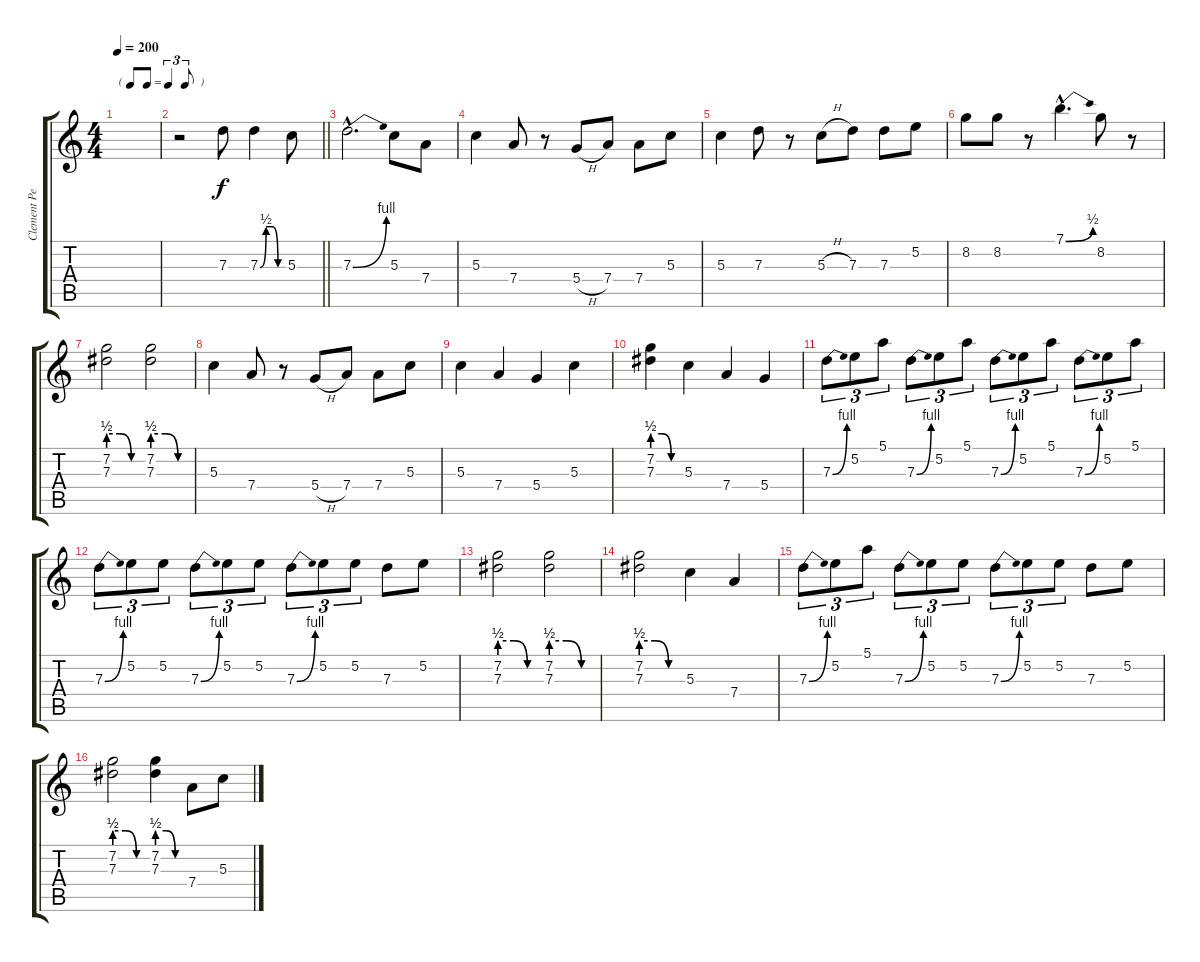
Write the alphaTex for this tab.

\track ("Clement Peerens (solo)" "Clement Pe") {instrument distortionguitar}
\staff {score tabs}
\tuning (E4 B3 G3 D3 A2 E2) {hide}
\ts (4 4)
\tf triplet8th
\tempo 200
\clef g2
\ks c
|
\barLineRight lightlight
r.2 7.3.8 7.3{be (custom 0 0 15 2 30 2 45 0 60 0)}.4 5.3.8 |
7.3{be (bend 0 0 60 4) hac}.2{d} 5.3.8 7.4.8 |
5.3.4 7.4.8 r.8 5.4{h}.8 7.4.8 7.4.8 5.3.8 |
5.3.4 7.3.8 r.8 5.3{h}.8 7.3.8 7.3.8 5.2.8 |
8.2.8 8.2.8 r.8 7.1{be (bend 0 0 60 2) hac}.4{d} 8.2.8 r.8 |
(7.2{be (custom 0 2 20 2 40 0 60 0)} 7.3{be (custom 0 2 20 2 40 0 60 0)}).2 (7.2{be (custom 0 2 20 2 40 0 60 0)} 7.3{be (custom 0 2 20 2 40 0 60 0)}).2 |
5.3.4 7.4.8 r.8 5.4{h}.8 7.4.8 7.4.8 5.3.8 |
5.3.4 7.4.4 5.4.4 5.3.4 |
(7.2{be (custom 0 2 20 2 40 0 60 0)} 7.3{be (custom 0 2 20 2 40 0 60 0)}).4 5.3.4 7.4.4 5.4.4 |
7.3{be (bend 0 0 60 4)}.8{tu (3 2)} 5.2.8{tu (3 2)} 5.1.8{tu (3 2)} 7.3{be (bend 0 0 60 4)}.8{tu (3 2)} 5.2.8{tu (3 2)} 5.1.8{tu (3 2)} 7.3{be (bend 0 0 60 4)}.8{tu (3 2)} 5.2.8{tu (3 2)} 5.1.8{tu (3 2)} 7.3{be (bend 0 0 60 4)}.8{tu (3 2)} 5.2.8{tu (3 2)} 5.1.8{tu (3 2)} |
7.3{be (bend 0 0 60 4)}.8{tu (3 2)} 5.2.8{tu (3 2)} 5.2.8{tu (3 2)} 7.3{be (bend 0 0 60 4)}.8{tu (3 2)} 5.2.8{tu (3 2)} 5.2.8{tu (3 2)} 7.3{be (bend 0 0 60 4)}.8{tu (3 2)} 5.2.8{tu (3 2)} 5.2.8{tu (3 2)} 7.3.8 5.2.8 |
(7.2{be (custom 0 2 20 2 40 0 60 0)} 7.3{be (custom 0 2 20 2 40 0 60 0)}).2 (7.2{be (custom 0 2 20 2 40 0 60 0)} 7.3{be (custom 0 2 20 2 40 0 60 0)}).2 |
(7.2{be (custom 0 2 20 2 40 0 60 0)} 7.3{be (custom 0 2 20 2 40 0 60 0)}).2 5.3.4 7.4.4 |
7.3{be (bend 0 0 60 4)}.8{tu (3 2)} 5.2.8{tu (3 2)} 5.1.8{tu (3 2)} 7.3{be (bend 0 0 60 4)}.8{tu (3 2)} 5.2.8{tu (3 2)} 5.2.8{tu (3 2)} 7.3{be (bend 0 0 60 4)}.8{tu (3 2)} 5.2.8{tu (3 2)} 5.2.8{tu (3 2)} 7.3.8 5.2.8 |
(7.2{be (custom 0 2 20 2 40 0 60 0)} 7.3{be (custom 0 2 20 2 40 0 60 0)}).2 (7.2{be (custom 0 2 20 2 40 0 60 0)} 7.3{be (custom 0 2 20 2 40 0 60 0)}).4 7.4.8 5.3.8
